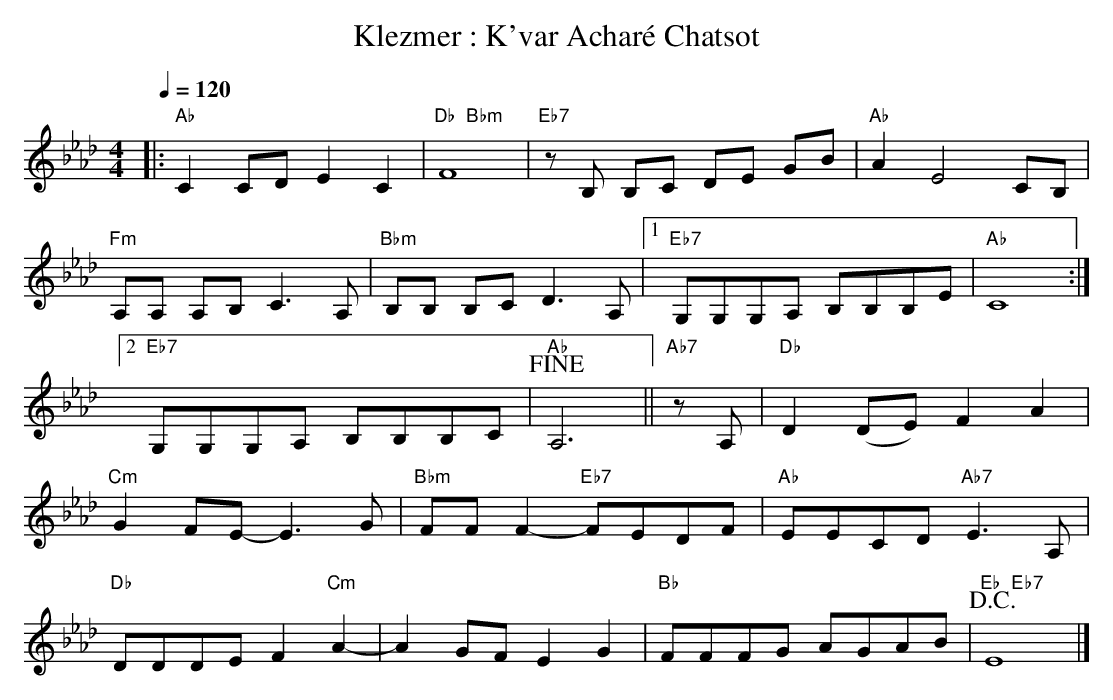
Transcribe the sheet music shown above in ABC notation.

X:1
T:Klezmer : K'var Acharé Chatsot
M:4/4
L:1/8
Q:1/4=120
K:Abmaj
|: "Ab"C2 CD E2 C2 | "Db  Bbm"F8 | "Eb7"zB, B,C DE GB | "Ab"A2 E4 CB, |
"Fm"A,A, A,B, C3 A, | "Bbm"B,B, B,C D3 A, |1 "Eb7"G,G,G,A, B,B,B,E | "Ab"C8 :|2
"Eb7"G,G,G,A, B,B,B,C | !fine! "Ab"A,6 || "Ab7"zA, | "Db"D2 (DE) F2 A2 |
"Cm"G2 FE- E3 G | "Bbm"FF F2- "Eb7"FEDF | "Ab"EECD "Ab7"E3 A, |
"Db"DDDE F2 "Cm"A2- | A2 GF E2 G2 | "Bb"FFFG AGAB | !D.C.!"Eb  Eb7"E8 |]
